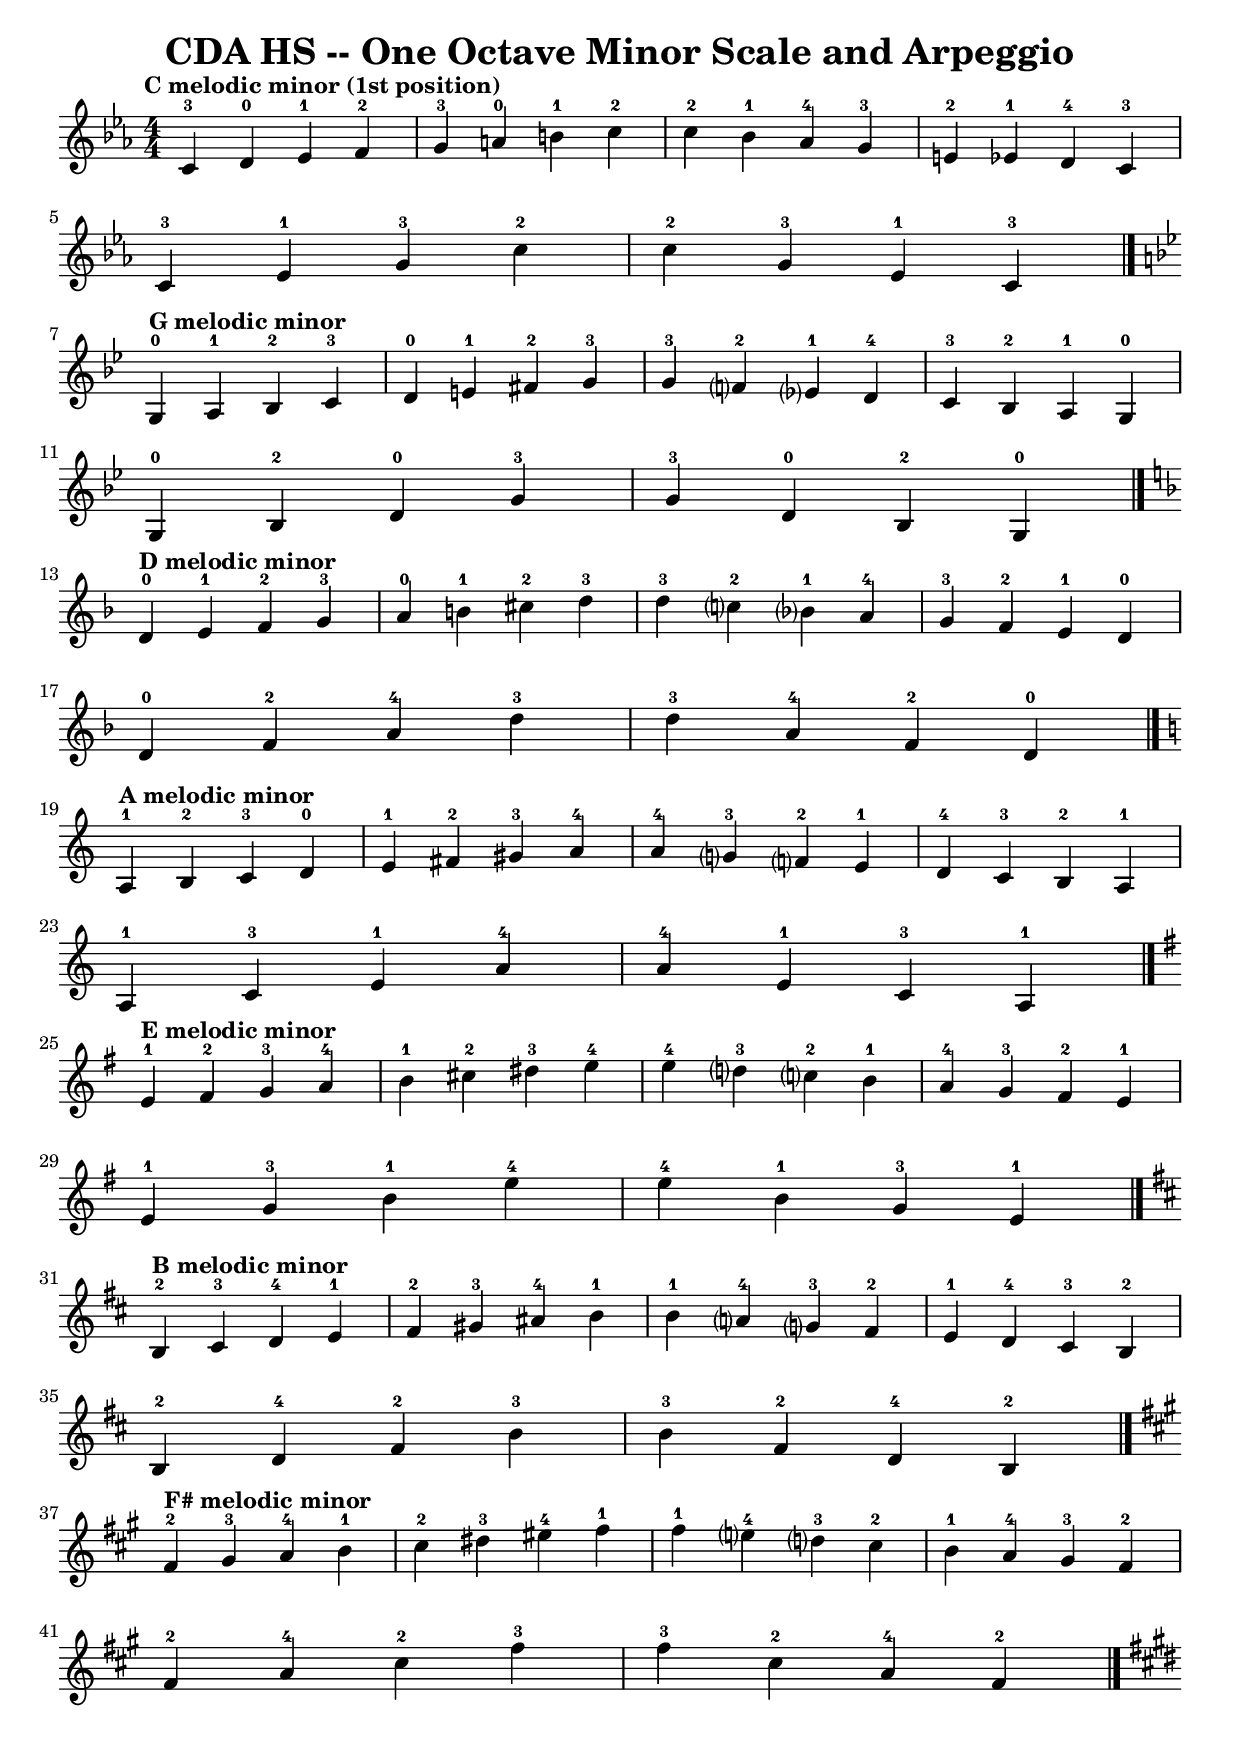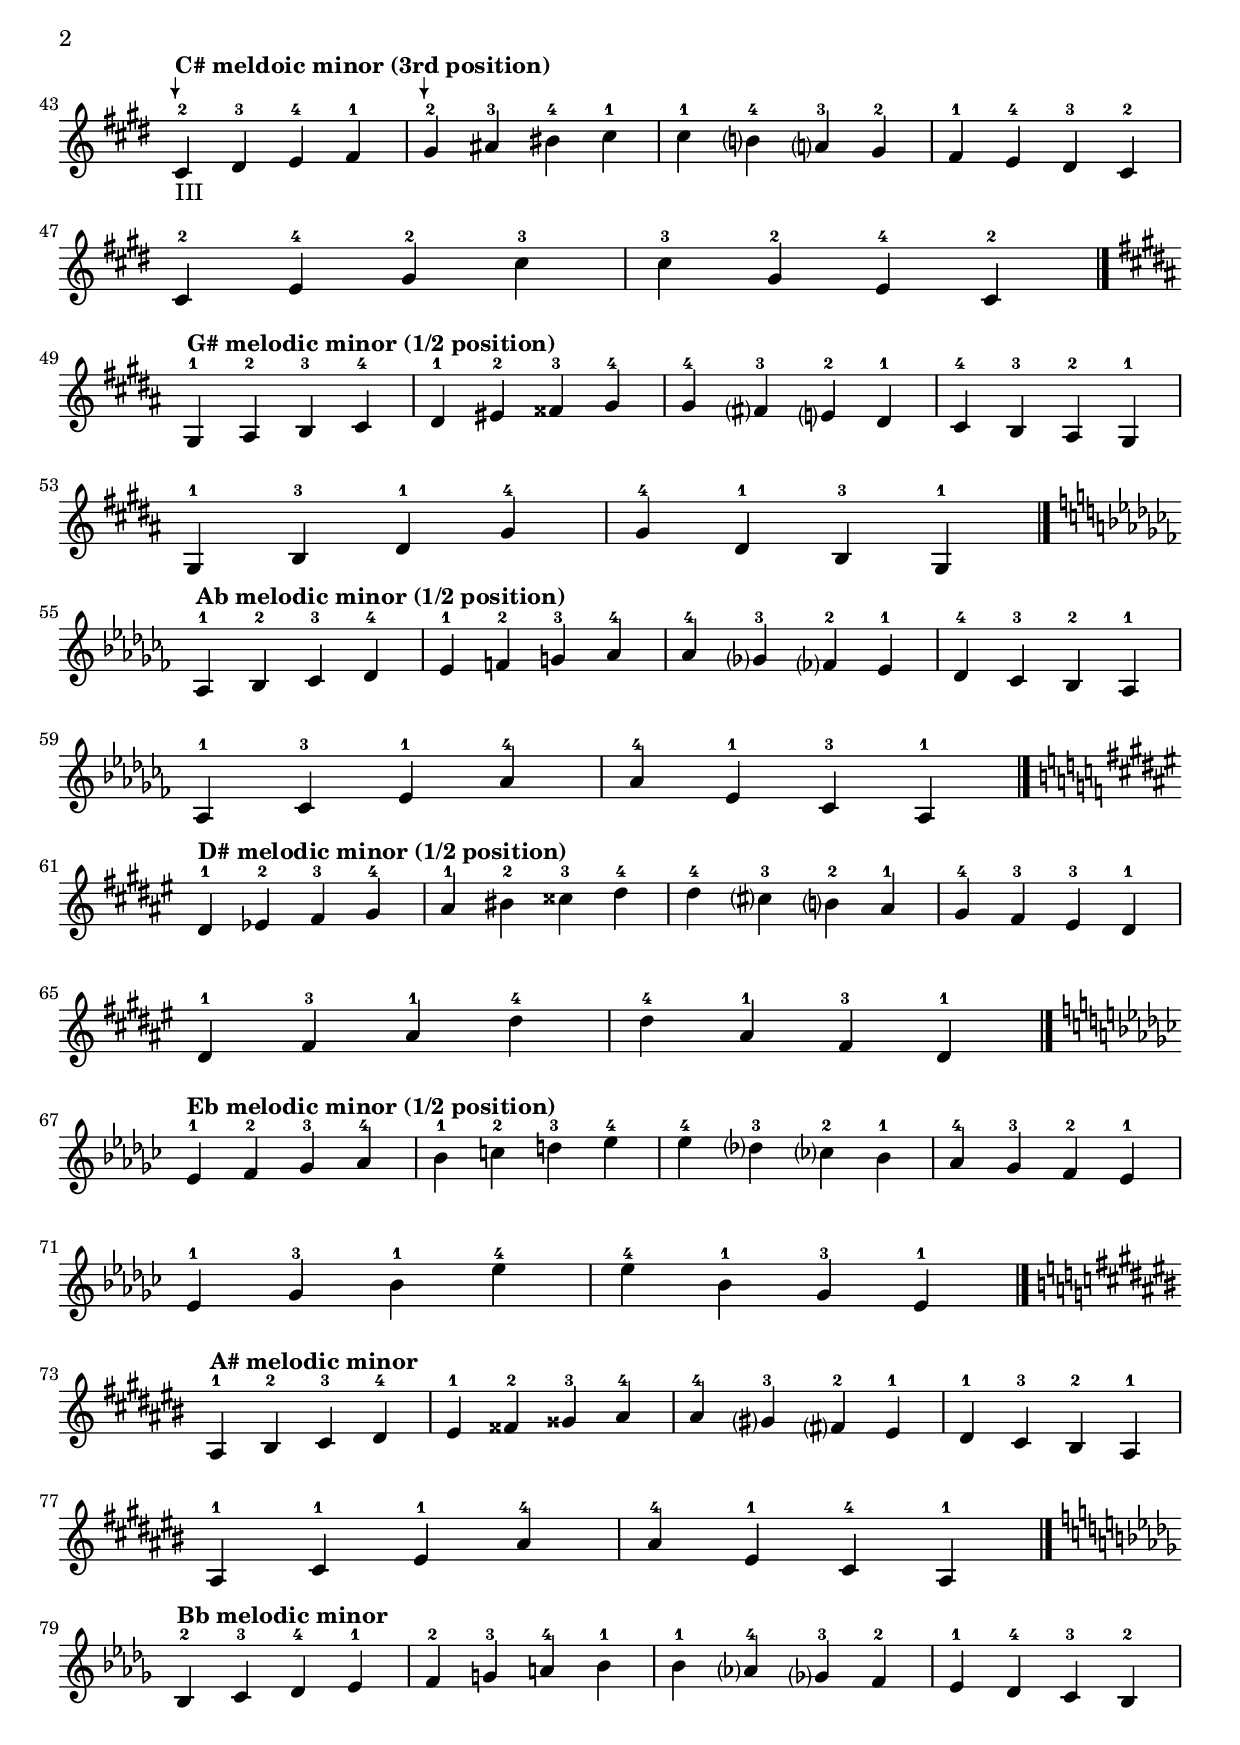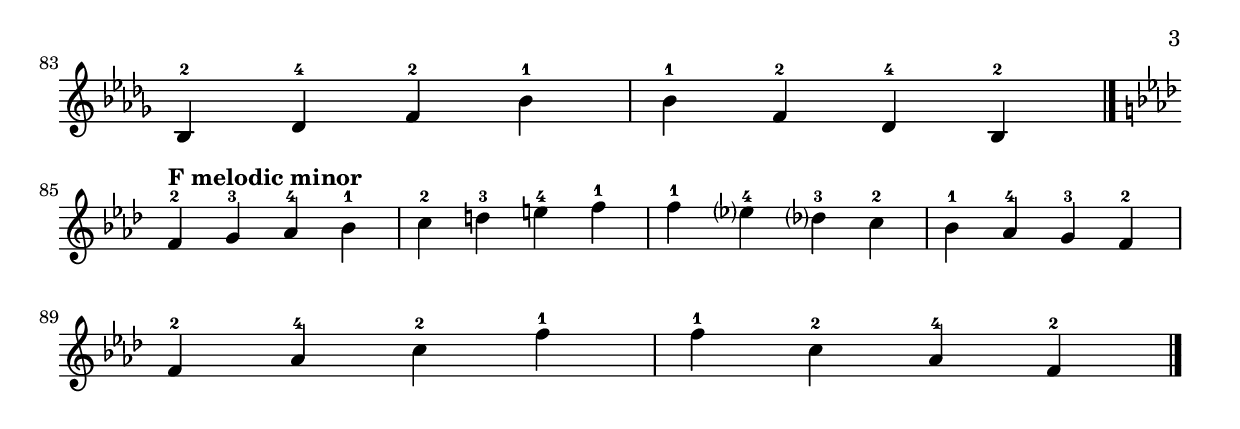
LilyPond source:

\version "2.18.2"

downarrow=\markup{\combine \draw-line #'(0 . 2) \arrow-head #Y #DOWN ##t}
uparrow=\markup{ \combine \draw-line #'(0 . -2) \arrow-head #Y #UP ##t }

\header{
  title = "CDA HS -- One Octave Minor Scale and Arpeggio"
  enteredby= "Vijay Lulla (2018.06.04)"
}

\layout {
  \context {
    \Score
      %% \override BarNumber.break-visibility = ##(#f #t #t)
      \override MultiMeasureRest.expand-limit = #1
      %% \override SpacingSpanner.base-shortest-duration = #(ly:make-moment 1/28)
  }
  indent = 0
}

voiceconsts = {
  %% \key c \major
  \numericTimeSignature
  \compressFullBarRests
  %% \tempo "<<<TEMPO HERE>>>" 4 = 60
}

%% showLastLength = R1*8 %% last few measures %% Comment to typeset whole score

\book {
  \score {
    \new Staff {
      \new Voice {
        \relative c' {
          \voiceconsts
          %% \set Score.markFormatter = #format-mark-circle-numbers
          \time 4/4 \clef treble
          \key c \minor
          \tempo "C melodic minor (1st position)"
          c4-3 d4-0 ees4-1 f4-2 | g4-3 a4-0 b4-1 c4-2 | c4-2 bes4-1 aes4-4 g4-3 |
          e4-2 ees4-1 d4-4 c4-3 | \break
          c4-3 ees4-1 g4-3 c4-2 | c4-2 g4-3 ees4-1 c4-3 \bar"|."\break

          \tempo "G melodic minor"
          \key g \minor
          g4-0 a4-1 bes4-2 c4-3 | d4-0 e4-1 fis4-2 g4-3 | g4-3 f?4-2 ees?4-1 d4-4 |
          c4-3 bes4-2 a4-1 g4-0 | \break
          g4-0 bes4-2 d4-0 g4-3 | g4-3 d4-0 bes4-2 g4-0 \bar "|."\break

          \tempo "D melodic minor"
          \key d \minor
          d'4-0 e4-1 f4-2 g4-3 | a4-0 b4-1 cis4-2 d4-3 | d4-3  c?4-2 bes?4-1 a4-4 |
          g4-3 f4-2 e4-1 d4-0 | \break
          d4-0 f4-2 a4-4 d4-3 | d4-3 a4-4 f4-2 d4-0 \bar "|." \break

          \tempo "A melodic minor"
          \key a \minor
          a4-1 b4-2 c4-3 d4-0 | e4-1 fis4-2 gis4-3 a4-4 | a4-4 g?4-3 f?4-2 e4-1 |
          d4-4 c4-3 b4-2 a4-1 | \break
          a4-1 c4-3 e4-1 a4-4 | a4-4 e4-1 c4-3 a4-1 \bar"|." \break

          \tempo "E melodic minor"
          \key e \minor
          e'4-1 fis4-2 g4-3 a4-4 | b4-1 cis4-2 dis4-3 e4-4 | e4-4 d?4-3 c?4-2 b4-1 |
          a4-4 g4-3 fis4-2 e4-1 | \break
          e4-1 g4-3 b4-1 e4-4 | e4-4 b4-1 g4-3 e4-1 \bar"|." \break

          \tempo "B melodic minor"
          \key b \minor
          b4-2 cis4-3 d4-4 e4-1 | fis4-2 gis4-3 ais4-4 b4-1 |
          b4-1 a?4-4 g?4-3 fis4-2 | e4-1 d4-4 cis4-3 b4-2 | \break
          b4-2 d4-4 fis4-2 b4-3 | b4-3 fis4-2 d4-4 b4-2 \bar"|." \break

          \tempo "F# melodic minor"
          \key fis \minor
          fis'4-2 gis4-3 a4-4 b4-1 | cis4-2 dis4-3 eis4-4 fis4-1 |
          fis4-1 e?4-4 d?4-3 cis4-2 | b4-1 a4-4 gis4-3 fis4-2 | \break
          fis4-2 a4-4 cis4-2 fis4-3 | fis4-3 cis4-2 a4-4 fis4-2 \bar"|."\break

          \tempo "C# meldoic minor (3rd position)"
          \key cis \minor
          cis4-2_"III"^\downarrow dis4-3 e4-4 fis4-1 |
          gis4-2^\downarrow ais4-3 bis4-4 cis4-1 | cis4-1 b?4-4 a?4-3 gis4-2 |
          fis4-1 e4-4 dis4-3 cis4-2 | \break
          cis4-2 e4-4 gis4-2 cis4-3 | cis4-3 gis4-2 e4-4 cis4-2 \bar"|."\break

          \tempo "G# melodic minor (1/2 position)"
          \key gis \minor
          gis4-1 ais4-2 b4-3 cis4-4 | dis4-1 eis4-2 fisis4-3 gis4-4 |
          gis4-4 fis?4-3 e?4-2 dis4-1 | cis4-4 b4-3 ais4-2 gis4-1 | \break
          gis4-1 b4-3 dis4-1 gis4-4 | gis4-4 dis4-1 b4-3 gis4-1 \bar"|."\break

          \tempo "Ab melodic minor (1/2 position)"
          \key aes \minor
          aes4-1 bes4-2 ces4-3 des4-4 | ees4-1 f4-2 g4-3 aes4-4 |
          aes4-4 ges?4-3 fes?4-2 ees4-1 | des4-4 ces4-3 bes4-2 aes4-1 | \break
          aes4-1 ces4-3 ees4-1 aes4-4 | aes4-4 ees4-1 ces4-3 aes4-1 \bar"|."\break

          \tempo "D# melodic minor (1/2 position)"
          \key dis \minor
          dis4-1 ees4-2 fis4-3 gis4-4 | ais4-1 bis4-2 cisis4-3 dis4-4 |
          dis4-4 cis?4-3 b?4-2 ais4-1 | gis4-4 fis4-3 eis4-3 dis4-1 | \break
          dis4-1 fis4-3 ais4-1 dis4-4 | dis4-4 ais4-1 fis4-3 dis4-1 \bar"|."\break

          \tempo "Eb melodic minor (1/2 position)"
          \key ees \minor
          ees4-1 f4-2 ges4-3 aes4-4 | bes4-1 c4-2 d4-3 ees4-4 |
          ees4-4 des?4-3 ces?4-2 bes4-1 | aes4-4 ges4-3 f4-2 ees4-1 | \break
          ees4-1 ges4-3 bes4-1 ees4-4 | ees4-4 bes4-1 ges4-3 ees4-1 \bar"|."\break

          \tempo "A# melodic minor"
          \key ais \minor
          ais,4-1 bis4-2 cis4-3 dis4-4 | eis4-1 fisis4-2 gisis4-3 ais4-4 |
          ais4-4 gis?4-3 fis?4-2 eis4-1 | dis4-1 cis4-3 bis4-2 ais4-1 | \break
          ais4-1 cis4-1 eis4-1 ais4-4 | ais4-4 eis4-1 cis4-4 ais4-1 \bar"|."\break

          \tempo "Bb melodic minor"
          \key bes \minor
          bes4-2 c4-3 des4-4 ees4-1 | f4-2 g4-3 a4-4 bes4-1 |
          bes4-1 aes?4-4 ges?4-3 f4-2 | ees4-1 des4-4 c4-3 bes4-2 | \break
          bes4-2 des4-4 f4-2 bes4-1 | bes4-1 f4-2 des4-4 bes4-2 \bar"|."\break

          \tempo "F melodic minor"
          \key f \minor
          f'4-2 g4-3 aes4-4 bes4-1 | c4-2 d4-3 e4-4 f4-1 |
          f4-1 ees?4-4 des?4-3 c4-2 | bes4-1 aes4-4 g4-3 f4-2 | \break
          f4-2 aes4-4 c4-2 f4-1 | f4-1 c4-2 aes4-4 f4-2 \bar"|."
        }
      }
    }
  }
}

